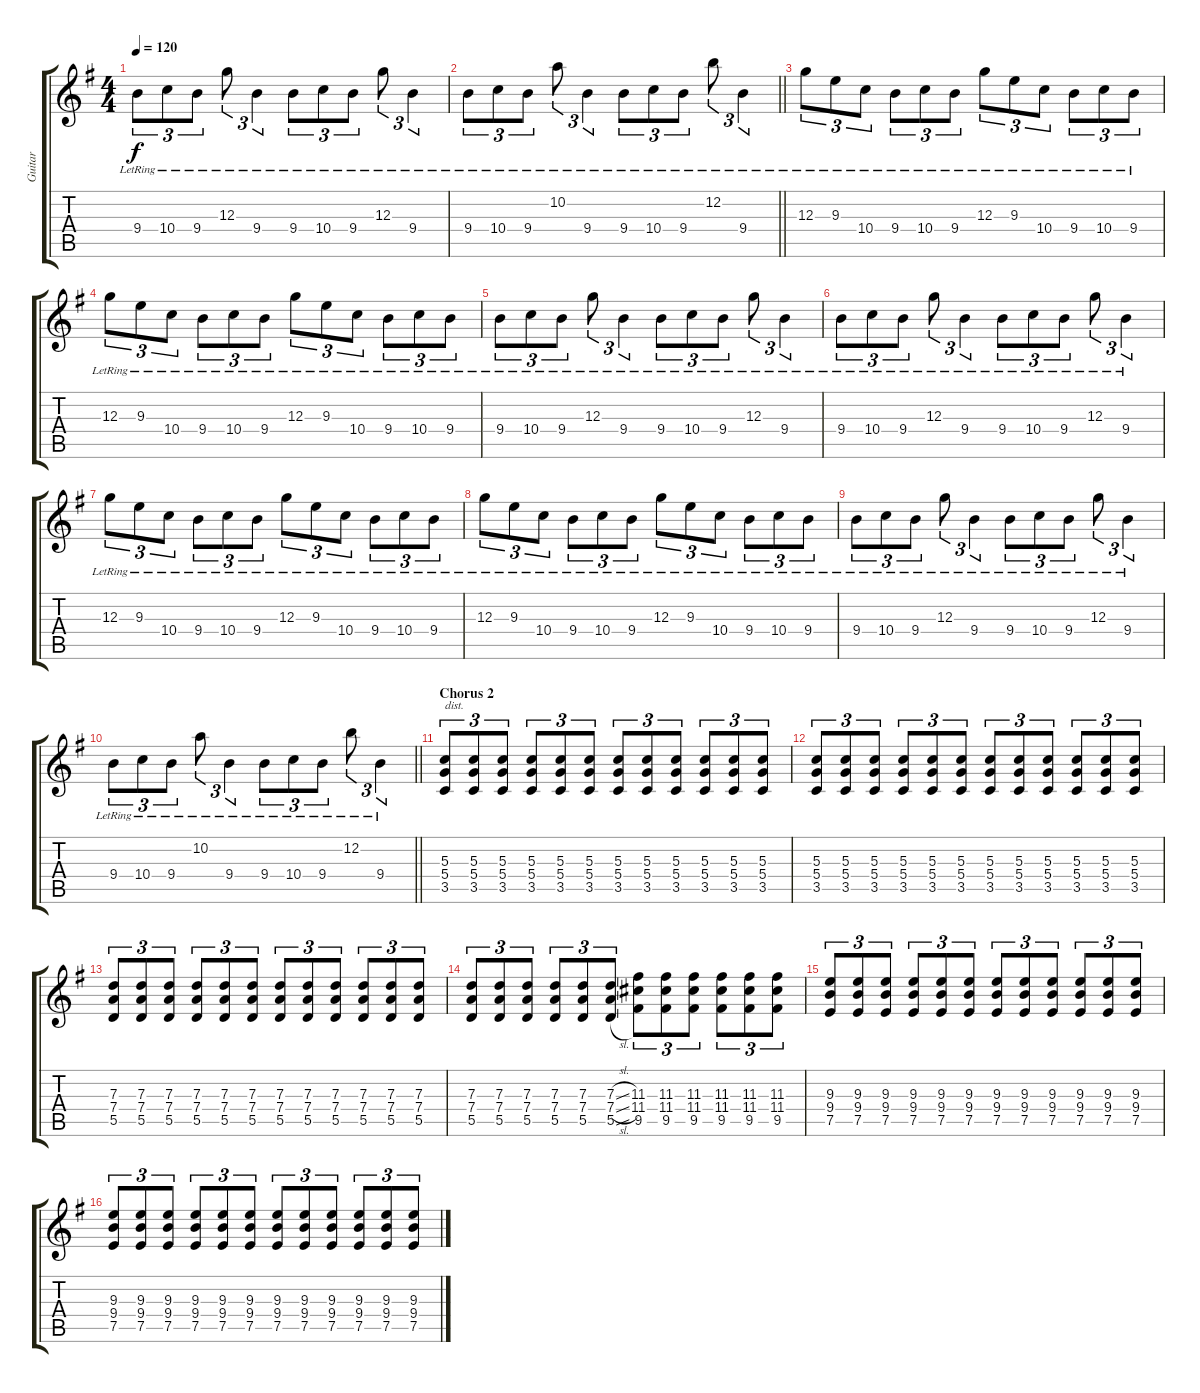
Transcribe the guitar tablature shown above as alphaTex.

\track ("Guitar" "Guitar") {instrument electricguitarclean}
\staff {score tabs}
\tuning (E4 B3 G3 D3 A2 E2) {hide}
\ts (4 4)
\tempo 120
\clef g2
\ks eminor
9.4{lr}.8{tu (3 2) dy f} 10.4{lr}.8{tu (3 2)} 9.4{lr}.8{tu (3 2)} 12.3{lr}.8{tu (3 2)} 9.4{lr}.4{tu (3 2)} 9.4{lr}.8{tu (3 2)} 10.4{lr}.8{tu (3 2)} 9.4{lr}.8{tu (3 2)} 12.3{lr}.8{tu (3 2)} 9.4{lr}.4{tu (3 2)} |
\barLineRight lightlight
9.4{lr}.8{tu (3 2)} 10.4{lr}.8{tu (3 2)} 9.4{lr}.8{tu (3 2)} 10.2{lr}.8{tu (3 2)} 9.4{lr}.4{tu (3 2)} 9.4{lr}.8{tu (3 2)} 10.4{lr}.8{tu (3 2)} 9.4{lr}.8{tu (3 2)} 12.2{lr}.8{tu (3 2)} 9.4{lr}.4{tu (3 2)} |
12.3{lr}.8{tu (3 2)} 9.3{lr}.8{tu (3 2)} 10.4{lr}.8{tu (3 2)} 9.4{lr}.8{tu (3 2)} 10.4{lr}.8{tu (3 2)} 9.4{lr}.8{tu (3 2)} 12.3{lr}.8{tu (3 2)} 9.3{lr}.8{tu (3 2)} 10.4{lr}.8{tu (3 2)} 9.4{lr}.8{tu (3 2)} 10.4{lr}.8{tu (3 2)} 9.4{lr}.8{tu (3 2)} |
12.3{lr}.8{tu (3 2)} 9.3{lr}.8{tu (3 2)} 10.4{lr}.8{tu (3 2)} 9.4{lr}.8{tu (3 2)} 10.4{lr}.8{tu (3 2)} 9.4{lr}.8{tu (3 2)} 12.3{lr}.8{tu (3 2)} 9.3{lr}.8{tu (3 2)} 10.4{lr}.8{tu (3 2)} 9.4{lr}.8{tu (3 2)} 10.4{lr}.8{tu (3 2)} 9.4{lr}.8{tu (3 2)} |
9.4{lr}.8{tu (3 2)} 10.4{lr}.8{tu (3 2)} 9.4{lr}.8{tu (3 2)} 12.3{lr}.8{tu (3 2)} 9.4{lr}.4{tu (3 2)} 9.4{lr}.8{tu (3 2)} 10.4{lr}.8{tu (3 2)} 9.4{lr}.8{tu (3 2)} 12.3{lr}.8{tu (3 2)} 9.4{lr}.4{tu (3 2)} |
9.4{lr}.8{tu (3 2)} 10.4{lr}.8{tu (3 2)} 9.4{lr}.8{tu (3 2)} 12.3{lr}.8{tu (3 2)} 9.4{lr}.4{tu (3 2)} 9.4{lr}.8{tu (3 2)} 10.4{lr}.8{tu (3 2)} 9.4{lr}.8{tu (3 2)} 12.3{lr}.8{tu (3 2)} 9.4{lr}.4{tu (3 2)} |
12.3{lr}.8{tu (3 2)} 9.3{lr}.8{tu (3 2)} 10.4{lr}.8{tu (3 2)} 9.4{lr}.8{tu (3 2)} 10.4{lr}.8{tu (3 2)} 9.4{lr}.8{tu (3 2)} 12.3{lr}.8{tu (3 2)} 9.3{lr}.8{tu (3 2)} 10.4{lr}.8{tu (3 2)} 9.4{lr}.8{tu (3 2)} 10.4{lr}.8{tu (3 2)} 9.4{lr}.8{tu (3 2)} |
12.3{lr}.8{tu (3 2)} 9.3{lr}.8{tu (3 2)} 10.4{lr}.8{tu (3 2)} 9.4{lr}.8{tu (3 2)} 10.4{lr}.8{tu (3 2)} 9.4{lr}.8{tu (3 2)} 12.3{lr}.8{tu (3 2)} 9.3{lr}.8{tu (3 2)} 10.4{lr}.8{tu (3 2)} 9.4{lr}.8{tu (3 2)} 10.4{lr}.8{tu (3 2)} 9.4{lr}.8{tu (3 2)} |
9.4{lr}.8{tu (3 2)} 10.4{lr}.8{tu (3 2)} 9.4{lr}.8{tu (3 2)} 12.3{lr}.8{tu (3 2)} 9.4{lr}.4{tu (3 2)} 9.4{lr}.8{tu (3 2)} 10.4{lr}.8{tu (3 2)} 9.4{lr}.8{tu (3 2)} 12.3{lr}.8{tu (3 2)} 9.4{lr}.4{tu (3 2)} |
\barLineRight lightlight
9.4{lr}.8{tu (3 2)} 10.4{lr}.8{tu (3 2)} 9.4{lr}.8{tu (3 2)} 10.2{lr}.8{tu (3 2)} 9.4{lr}.4{tu (3 2)} 9.4{lr}.8{tu (3 2)} 10.4{lr}.8{tu (3 2)} 9.4{lr}.8{tu (3 2)} 12.2{lr}.8{tu (3 2)} 9.4{lr}.4{tu (3 2)} |
\section ("" "Chorus 2")
(5.3 5.4 3.5).8{tu (3 2) txt "dist." instrument distortionguitar} (5.3 5.4 3.5).8{tu (3 2)} (5.3 5.4 3.5).8{tu (3 2)} (5.3 5.4 3.5).8{tu (3 2)} (5.3 5.4 3.5).8{tu (3 2)} (5.3 5.4 3.5).8{tu (3 2)} (5.3 5.4 3.5).8{tu (3 2)} (5.3 5.4 3.5).8{tu (3 2)} (5.3 5.4 3.5).8{tu (3 2)} (5.3 5.4 3.5).8{tu (3 2)} (5.3 5.4 3.5).8{tu (3 2)} (5.3 5.4 3.5).8{tu (3 2)} |
(5.3 5.4 3.5).8{tu (3 2)} (5.3 5.4 3.5).8{tu (3 2)} (5.3 5.4 3.5).8{tu (3 2)} (5.3 5.4 3.5).8{tu (3 2)} (5.3 5.4 3.5).8{tu (3 2)} (5.3 5.4 3.5).8{tu (3 2)} (5.3 5.4 3.5).8{tu (3 2)} (5.3 5.4 3.5).8{tu (3 2)} (5.3 5.4 3.5).8{tu (3 2)} (5.3 5.4 3.5).8{tu (3 2)} (5.3 5.4 3.5).8{tu (3 2)} (5.3 5.4 3.5).8{tu (3 2)} |
(7.3 7.4 5.5).8{tu (3 2)} (7.3 7.4 5.5).8{tu (3 2)} (7.3 7.4 5.5).8{tu (3 2)} (7.3 7.4 5.5).8{tu (3 2)} (7.3 7.4 5.5).8{tu (3 2)} (7.3 7.4 5.5).8{tu (3 2)} (7.3 7.4 5.5).8{tu (3 2)} (7.3 7.4 5.5).8{tu (3 2)} (7.3 7.4 5.5).8{tu (3 2)} (7.3 7.4 5.5).8{tu (3 2)} (7.3 7.4 5.5).8{tu (3 2)} (7.3 7.4 5.5).8{tu (3 2)} |
(7.3 7.4 5.5).8{tu (3 2)} (7.3 7.4 5.5).8{tu (3 2)} (7.3 7.4 5.5).8{tu (3 2)} (7.3 7.4 5.5).8{tu (3 2)} (7.3 7.4 5.5).8{tu (3 2)} (7.3{sl} 7.4{sl} 5.5{sl}).8{tu (3 2)} (11.3 11.4 9.5).8{tu (3 2)} (11.3 11.4 9.5).8{tu (3 2)} (11.3 11.4 9.5).8{tu (3 2)} (11.3 11.4 9.5).8{tu (3 2)} (11.3 11.4 9.5).8{tu (3 2)} (11.3 11.4 9.5).8{tu (3 2)} |
(9.3 9.4 7.5).8{tu (3 2)} (9.3 9.4 7.5).8{tu (3 2)} (9.3 9.4 7.5).8{tu (3 2)} (9.3 9.4 7.5).8{tu (3 2)} (9.3 9.4 7.5).8{tu (3 2)} (9.3 9.4 7.5).8{tu (3 2)} (9.3 9.4 7.5).8{tu (3 2)} (9.3 9.4 7.5).8{tu (3 2)} (9.3 9.4 7.5).8{tu (3 2)} (9.3 9.4 7.5).8{tu (3 2)} (9.3 9.4 7.5).8{tu (3 2)} (9.3 9.4 7.5).8{tu (3 2)} |
(9.3 9.4 7.5).8{tu (3 2)} (9.3 9.4 7.5).8{tu (3 2)} (9.3 9.4 7.5).8{tu (3 2)} (9.3 9.4 7.5).8{tu (3 2)} (9.3 9.4 7.5).8{tu (3 2)} (9.3 9.4 7.5).8{tu (3 2)} (9.3 9.4 7.5).8{tu (3 2)} (9.3 9.4 7.5).8{tu (3 2)} (9.3 9.4 7.5).8{tu (3 2)} (9.3 9.4 7.5).8{tu (3 2)} (9.3 9.4 7.5).8{tu (3 2)} (9.3 9.4 7.5).8{tu (3 2)}
